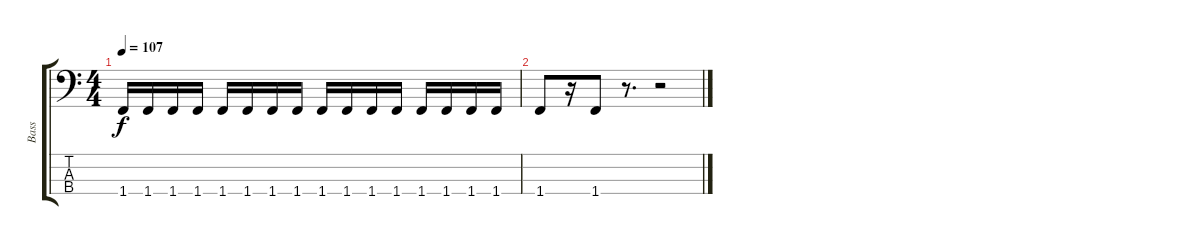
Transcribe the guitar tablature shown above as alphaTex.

\track ("Bass" "Bass") {instrument electricbasspick}
\staff {score tabs}
\tuning (G2 D2 A1 E1) {hide}
\ts (4 4)
\tempo 107
\clef f4
\ks c
1.4.16{dy f} 1.4.16 1.4.16 1.4.16 1.4.16 1.4.16 1.4.16 1.4.16 1.4.16 1.4.16 1.4.16 1.4.16 1.4.16 1.4.16 1.4.16 1.4.16 |
1.4.8 r.16 1.4.8 r.8{d} r.2
